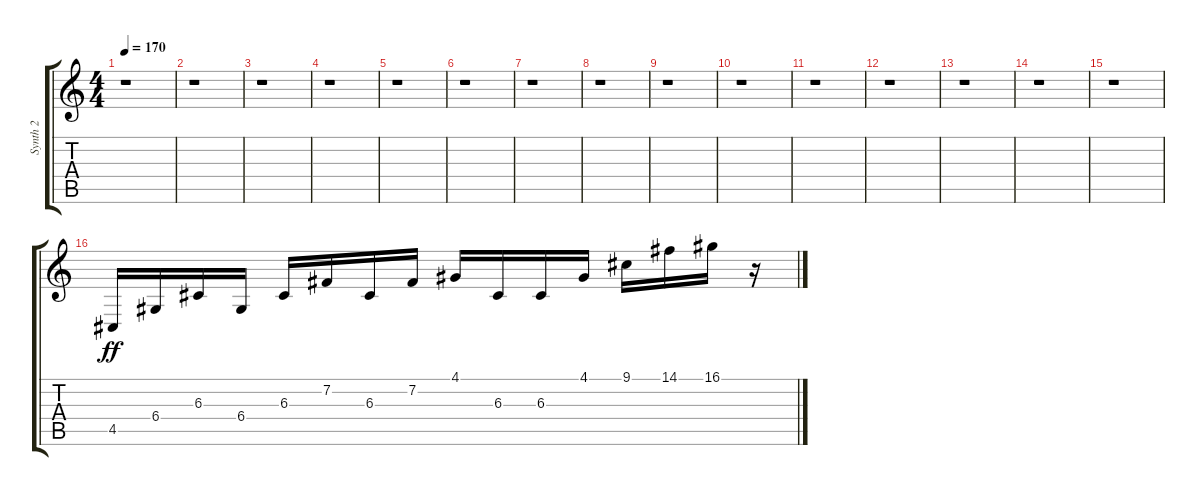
\track ("Synth 2" "Synth 2") {instrument pad7halo}
\staff {score tabs}
\tuning (E4 B3 G3 D3 A2 E2) {hide}
\ts (4 4)
\tempo 170
\clef g2
\ks c
r.1{dy f} |
r.1 |
r.1 |
r.1 |
r.1 |
r.1 |
r.1 |
r.1 |
r.1 |
r.1 |
r.1 |
r.1 |
r.1 |
r.1 |
r.1 |
4.5.16{dy ff balance 15} 6.4.16 6.3.16 6.4.16 6.3.16 7.2.16 6.3.16 7.2.16 4.1.16 6.3.16 6.3.16 4.1.16 9.1.16 14.1.16 16.1.16 r.16
